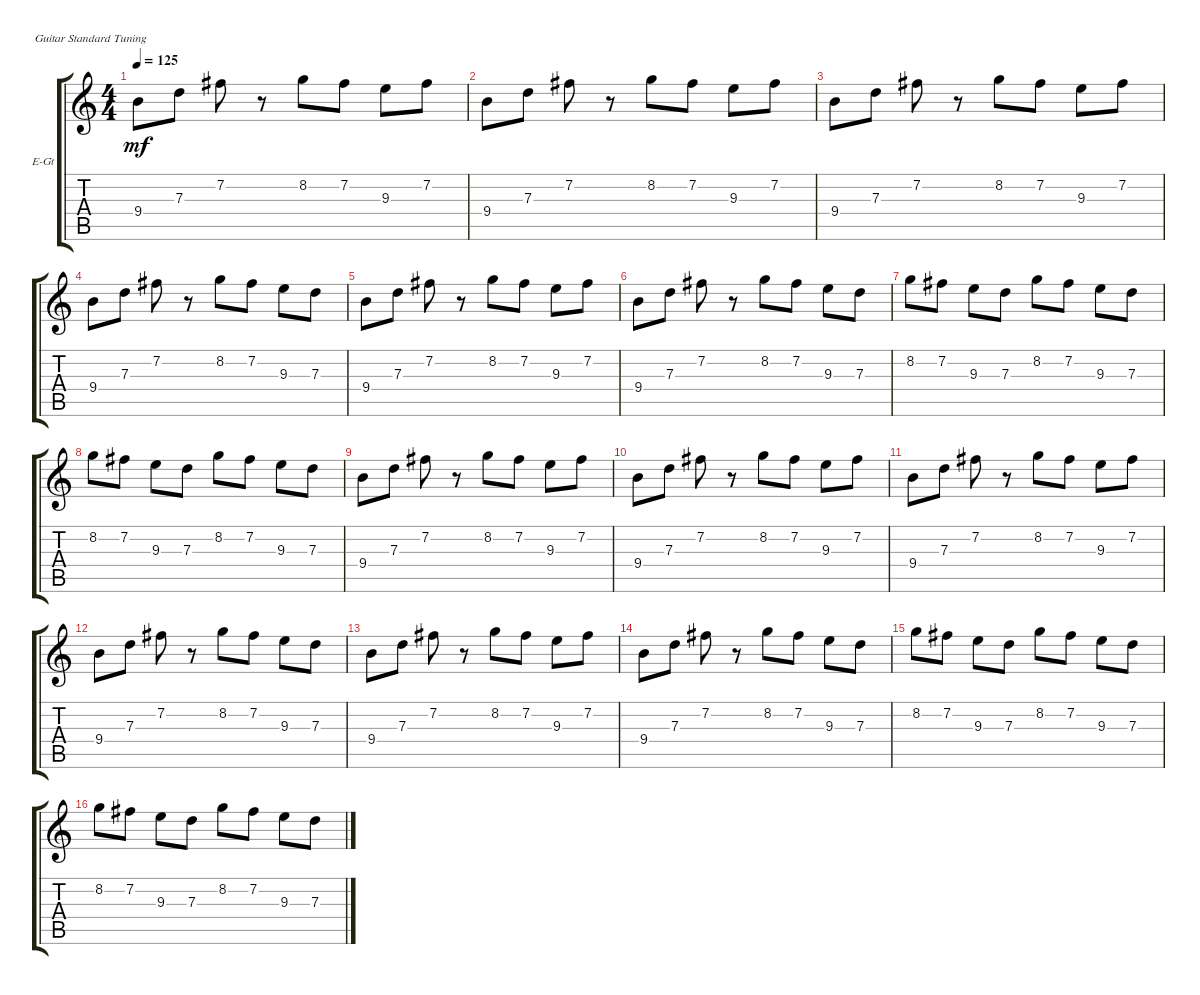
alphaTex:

\defaultSystemsLayout 4
\bracketExtendMode groupsimilarinstruments
\firstSystemTrackNameOrientation horizontal
\otherSystemsTrackNameOrientation horizontal
\track ("Electric Guitar" "E-Gt") {instrument overdrivenguitar}
\staff {score tabs}
\tuning (E4 B3 G3 D3 A2 E2)
\ts (4 4)
\tempo 125
\clef g2
\ks c
9.4.8{dy mf} 7.3.8 7.2.8 r.8 8.2.8 7.2.8 9.3.8 7.2.8 |
9.4.8 7.3.8 7.2.8 r.8 8.2.8 7.2.8 9.3.8 7.2.8 |
9.4.8 7.3.8 7.2.8 r.8 8.2.8 7.2.8 9.3.8 7.2.8 |
9.4.8 7.3.8 7.2.8 r.8 8.2.8 7.2.8 9.3.8 7.3.8 |
9.4.8 7.3.8 7.2.8 r.8 8.2.8 7.2.8 9.3.8 7.2.8 |
9.4.8 7.3.8 7.2.8 r.8 8.2.8 7.2.8 9.3.8 7.3.8 |
8.2.8 7.2.8 9.3.8 7.3.8 8.2.8 7.2.8 9.3.8 7.3.8 |
8.2.8 7.2.8 9.3.8 7.3.8 8.2.8 7.2.8 9.3.8 7.3.8 |
9.4.8 7.3.8 7.2.8 r.8 8.2.8 7.2.8 9.3.8 7.2.8 |
9.4.8 7.3.8 7.2.8 r.8 8.2.8 7.2.8 9.3.8 7.2.8 |
9.4.8 7.3.8 7.2.8 r.8 8.2.8 7.2.8 9.3.8 7.2.8 |
9.4.8 7.3.8 7.2.8 r.8 8.2.8 7.2.8 9.3.8 7.3.8 |
9.4.8 7.3.8 7.2.8 r.8 8.2.8 7.2.8 9.3.8 7.2.8 |
9.4.8 7.3.8 7.2.8 r.8 8.2.8 7.2.8 9.3.8 7.3.8 |
8.2.8 7.2.8 9.3.8 7.3.8 8.2.8 7.2.8 9.3.8 7.3.8 |
8.2.8 7.2.8 9.3.8 7.3.8 8.2.8 7.2.8 9.3.8 7.3.8
